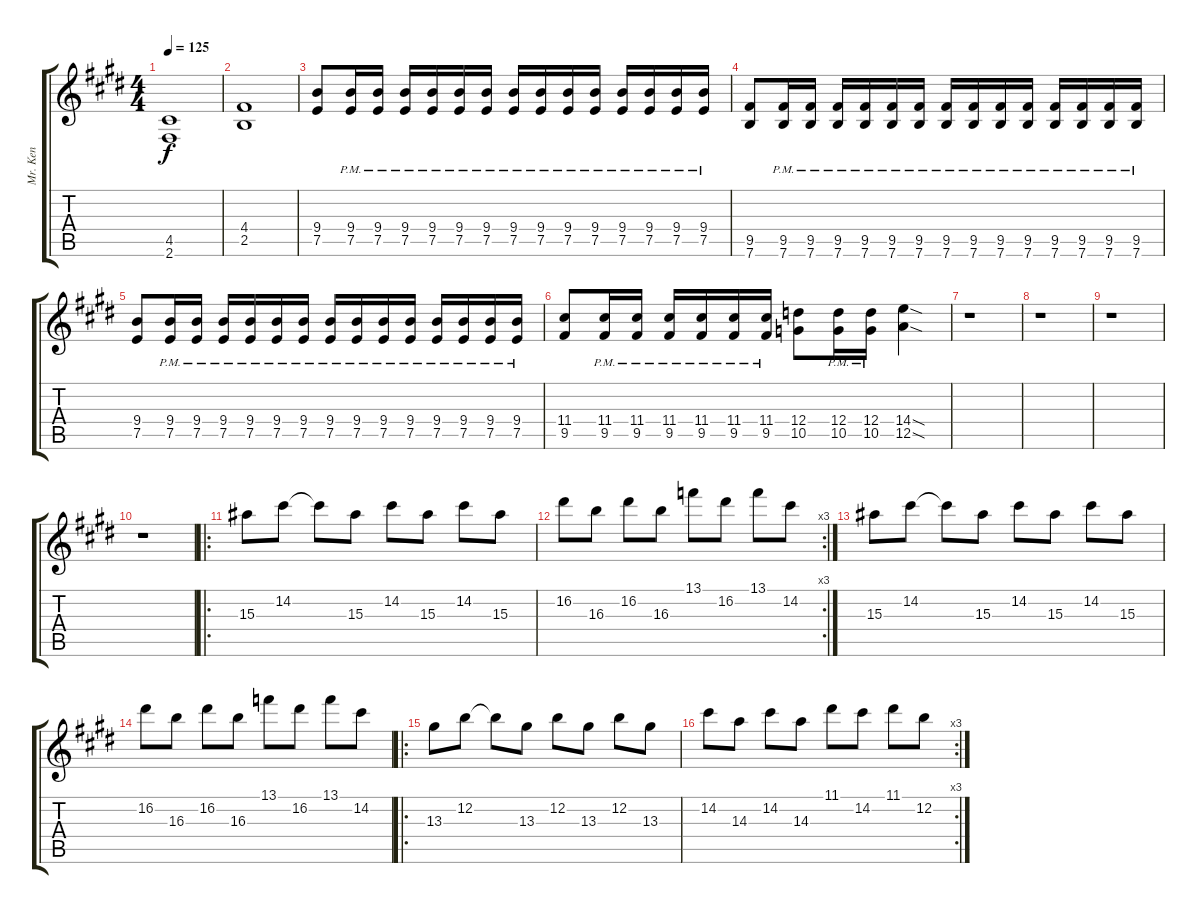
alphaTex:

\track ("Mr. Ken" "Mr. Ken") {instrument overdrivenguitar}
\staff {score tabs}
\tuning (E4 B3 G3 D3 A2 E2) {hide}
\ts (4 4)
\tempo 125
\clef g2
\ks e
(4.5 2.6).1{dy f} |
(4.4 2.5).1 |
(9.4 7.5).8 (9.4{pm} 7.5{pm}).16 (9.4{pm} 7.5{pm}).16 (9.4{pm} 7.5{pm}).16 (9.4{pm} 7.5{pm}).16 (9.4{pm} 7.5{pm}).16 (9.4{pm} 7.5{pm}).16 (9.4{pm} 7.5{pm}).16 (9.4{pm} 7.5{pm}).16 (9.4{pm} 7.5{pm}).16 (9.4{pm} 7.5{pm}).16 (9.4{pm} 7.5{pm}).16 (9.4{pm} 7.5{pm}).16 (9.4{pm} 7.5{pm}).16 (9.4{pm} 7.5{pm}).16 |
(9.5 7.6).8 (9.5{pm} 7.6{pm}).16 (9.5{pm} 7.6{pm}).16 (9.5{pm} 7.6{pm}).16 (9.5{pm} 7.6{pm}).16 (9.5{pm} 7.6{pm}).16 (9.5{pm} 7.6{pm}).16 (9.5{pm} 7.6{pm}).16 (9.5{pm} 7.6{pm}).16 (9.5{pm} 7.6{pm}).16 (9.5{pm} 7.6{pm}).16 (9.5{pm} 7.6{pm}).16 (9.5{pm} 7.6{pm}).16 (9.5{pm} 7.6{pm}).16 (9.5{pm} 7.6{pm}).16 |
(9.4 7.5).8 (9.4{pm} 7.5{pm}).16 (9.4{pm} 7.5{pm}).16 (9.4{pm} 7.5{pm}).16 (9.4{pm} 7.5{pm}).16 (9.4{pm} 7.5{pm}).16 (9.4{pm} 7.5{pm}).16 (9.4{pm} 7.5{pm}).16 (9.4{pm} 7.5{pm}).16 (9.4{pm} 7.5{pm}).16 (9.4{pm} 7.5{pm}).16 (9.4{pm} 7.5{pm}).16 (9.4{pm} 7.5{pm}).16 (9.4{pm} 7.5{pm}).16 (9.4{pm} 7.5{pm}).16 |
(11.4 9.5).8 (11.4{pm} 9.5{pm}).16 (11.4{pm} 9.5{pm}).16 (11.4{pm} 9.5{pm}).16 (11.4{pm} 9.5{pm}).16 (11.4{pm} 9.5{pm}).16 (11.4{pm} 9.5{pm}).16 (12.4 10.5).8 (12.4{pm} 10.5{pm}).16 (12.4{pm} 10.5{pm}).16 (14.4{sod} 12.5{sod}).4 |
r.1 |
r.1 |
r.1 |
r.1 |
\ro
15.3.8 14.2.8 14.2{t}.8 15.3.8 14.2.8 15.3.8 14.2.8 15.3.8 |
\rc 3
16.2.8 16.3.8 16.2.8 16.3.8 13.1.8 16.2.8 13.1.8 14.2.8 |
15.3.8 14.2.8 14.2{t}.8 15.3.8 14.2.8 15.3.8 14.2.8 15.3.8 |
16.2.8 16.3.8 16.2.8 16.3.8 13.1.8 16.2.8 13.1.8 14.2.8 |
\ro
13.3.8 12.2.8 12.2{t}.8 13.3.8 12.2.8 13.3.8 12.2.8 13.3.8 |
\rc 3
14.2.8 14.3.8 14.2.8 14.3.8 11.1.8 14.2.8 11.1.8 12.2.8
